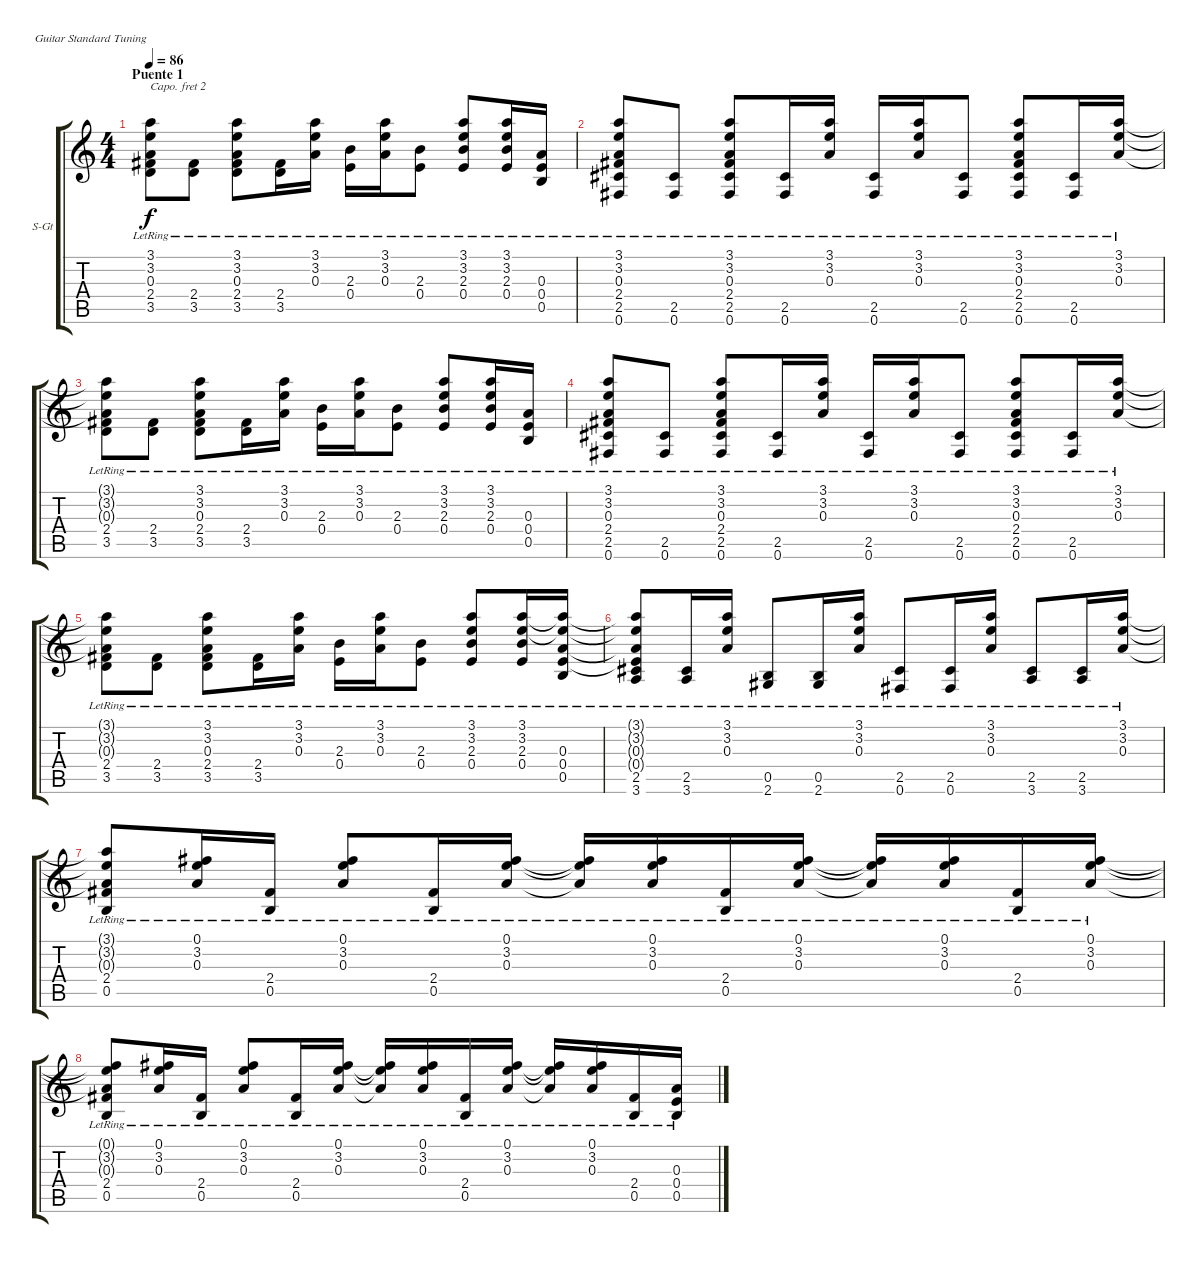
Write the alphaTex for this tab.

\defaultSystemsLayout 4
\bracketExtendMode groupsimilarinstruments
\firstSystemTrackNameOrientation horizontal
\otherSystemsTrackNameOrientation horizontal
\track ("Rhythm guitar" "S-Gt") {instrument acousticguitarsteel}
\staff {score tabs}
\capo 2
\tuning (E4 B3 G3 D3 A2 E2)
\ts (4 4)
\section ("" "Puente 1")
\tempo 86
\clef g2
\scale
0.257261
\ks c
(3.1{lr} 3.2{lr} 0.3{lr} 2.4{lr} 3.5{lr}).8{dy f} (2.4{lr} 3.5{lr}).8 (3.1{lr} 3.2{lr} 0.3{lr} 2.4{lr} 3.5{lr}).8 (2.4{lr} 3.5{lr}).16 (3.1{lr} 3.2{lr} 0.3{lr}).16 (2.3{lr} 0.4{lr}).16 (3.1{lr} 3.2{lr} 0.3{lr}).16 (2.3{lr} 0.4{lr}).8 (3.1{lr} 3.2{lr} 2.3{lr} 0.4{lr}).8 (3.1{lr} 3.2{lr} 2.3{lr} 0.4{lr}).16 (0.3{lr} 0.4{lr} 0.5{lr}).16 |
\scale
0.257261 (3.1{lr} 3.2{lr} 0.3{lr} 2.4{lr} 2.5{lr} 0.6{lr}).8 (2.5{lr} 0.6{lr}).8 (3.1{lr} 3.2{lr} 0.3{lr} 2.4{lr} 2.5{lr} 0.6{lr}).8 (2.5{lr} 0.6{lr}).16 (3.1{lr} 3.2{lr} 0.3{lr}).16 (2.5{lr} 0.6{lr}).16 (3.1{lr} 3.2{lr} 0.3{lr}).16 (2.5{lr} 0.6{lr}).8 (3.1{lr} 3.2{lr} 0.3{lr} 2.4{lr} 2.5{lr} 0.6{lr}).8 (2.5{lr} 0.6{lr}).16 (3.1{lr} 3.2{lr} 0.3{lr}).16 |
\scale
0.333333 (3.1{lr t} 3.2{lr t} 0.3{lr t} 2.4{lr} 3.5{lr}).8 (2.4{lr} 3.5{lr}).8 (3.1{lr} 3.2{lr} 0.3{lr} 2.4{lr} 3.5{lr}).8 (2.4{lr} 3.5{lr}).16 (3.1{lr} 3.2{lr} 0.3{lr}).16 (2.3{lr} 0.4{lr}).16 (3.1{lr} 3.2{lr} 0.3{lr}).16 (2.3{lr} 0.4{lr}).8 (3.1{lr} 3.2{lr} 2.3{lr} 0.4{lr}).8 (3.1{lr} 3.2{lr} 2.3{lr} 0.4{lr}).16 (0.3{lr} 0.4{lr} 0.5{lr}).16 |
\scale
0.333333 (3.1{lr} 3.2{lr} 0.3{lr} 2.4{lr} 2.5{lr} 0.6{lr}).8 (2.5{lr} 0.6{lr}).8 (3.1{lr} 3.2{lr} 0.3{lr} 2.4{lr} 2.5{lr} 0.6{lr}).8 (2.5{lr} 0.6{lr}).16 (3.1{lr} 3.2{lr} 0.3{lr}).16 (2.5{lr} 0.6{lr}).16 (3.1{lr} 3.2{lr} 0.3{lr}).16 (2.5{lr} 0.6{lr}).8 (3.1{lr} 3.2{lr} 0.3{lr} 2.4{lr} 2.5{lr} 0.6{lr}).8 (2.5{lr} 0.6{lr}).16 (3.1{lr} 3.2{lr} 0.3{lr}).16 |
\scale
0.333333 (3.1{lr t} 3.2{lr t} 0.3{lr t} 2.4{lr} 3.5{lr}).8 (2.4{lr} 3.5{lr}).8 (3.1{lr} 3.2{lr} 0.3{lr} 2.4{lr} 3.5{lr}).8 (2.4{lr} 3.5{lr}).16 (3.1{lr} 3.2{lr} 0.3{lr}).16 (2.3{lr} 0.4{lr}).16 (3.1{lr} 3.2{lr} 0.3{lr}).16 (2.3{lr} 0.4{lr}).8 (3.1{lr} 3.2{lr} 2.3{lr} 0.4{lr}).8 (3.1{lr} 3.2{lr} 2.3{lr} 0.4{lr}).16 (0.3{lr} 0.4{lr} 0.5{lr} 3.1{lr t} 3.2{lr t}).16 |
(3.1{lr t} 3.2{lr t} 0.3{lr t} 0.4{lr t} 2.5{lr} 3.6{lr}).8 (2.5{lr} 3.6{lr}).16 (3.1{lr} 3.2{lr} 0.3{lr}).16 (0.5{lr} 2.6{lr}).8 (0.5{lr} 2.6{lr}).16 (3.1{lr} 3.2{lr} 0.3{lr}).16 (2.5{lr} 0.6{lr}).8 (2.5{lr} 0.6{lr}).16 (3.1{lr} 3.2{lr} 0.3{lr}).16 (2.5{lr} 3.6{lr}).8 (2.5{lr} 3.6{lr}).16 (3.1{lr} 3.2{lr} 0.3{lr}).16 |
(3.1{lr t} 3.2{lr t} 0.3{lr t} 2.4{lr} 0.5{lr}).8 (0.1{lr} 3.2{lr} 0.3{lr}).16 (2.4{lr} 0.5{lr}).16 (0.1{lr} 3.2{lr} 0.3{lr}).8 (2.4{lr} 0.5{lr}).16 (0.1{lr} 3.2{lr} 0.3{lr}).16 (0.1{lr t} 3.2{lr t} 0.3{lr t}).16 (0.1{lr} 3.2{lr} 0.3{lr}).16 (2.4{lr} 0.5{lr}).16 (0.1{lr} 3.2{lr} 0.3{lr}).16 (0.1{lr t} 3.2{lr t} 0.3{lr t}).16 (0.1{lr} 3.2{lr} 0.3{lr}).16 (2.4{lr} 0.5{lr}).16 (0.1{lr} 3.2{lr} 0.3{lr}).16 |
(0.1{lr t} 3.2{lr t} 0.3{lr t} 2.4{lr} 0.5{lr}).8 (0.1{lr} 3.2{lr} 0.3{lr}).16 (2.4{lr} 0.5{lr}).16 (0.1{lr} 3.2{lr} 0.3{lr}).8 (2.4{lr} 0.5{lr}).16 (0.1{lr} 3.2{lr} 0.3{lr}).16 (0.1{lr t} 3.2{lr t} 0.3{lr t}).16 (0.1{lr} 3.2{lr} 0.3{lr}).16 (2.4{lr} 0.5{lr}).16 (0.1{lr} 3.2{lr} 0.3{lr}).16 (0.1{lr t} 3.2{lr t} 0.3{lr t}).16 (0.1{lr} 3.2{lr} 0.3{lr}).16 (2.4{lr} 0.5{lr}).16 (0.3{lr} 0.4 0.5).16
